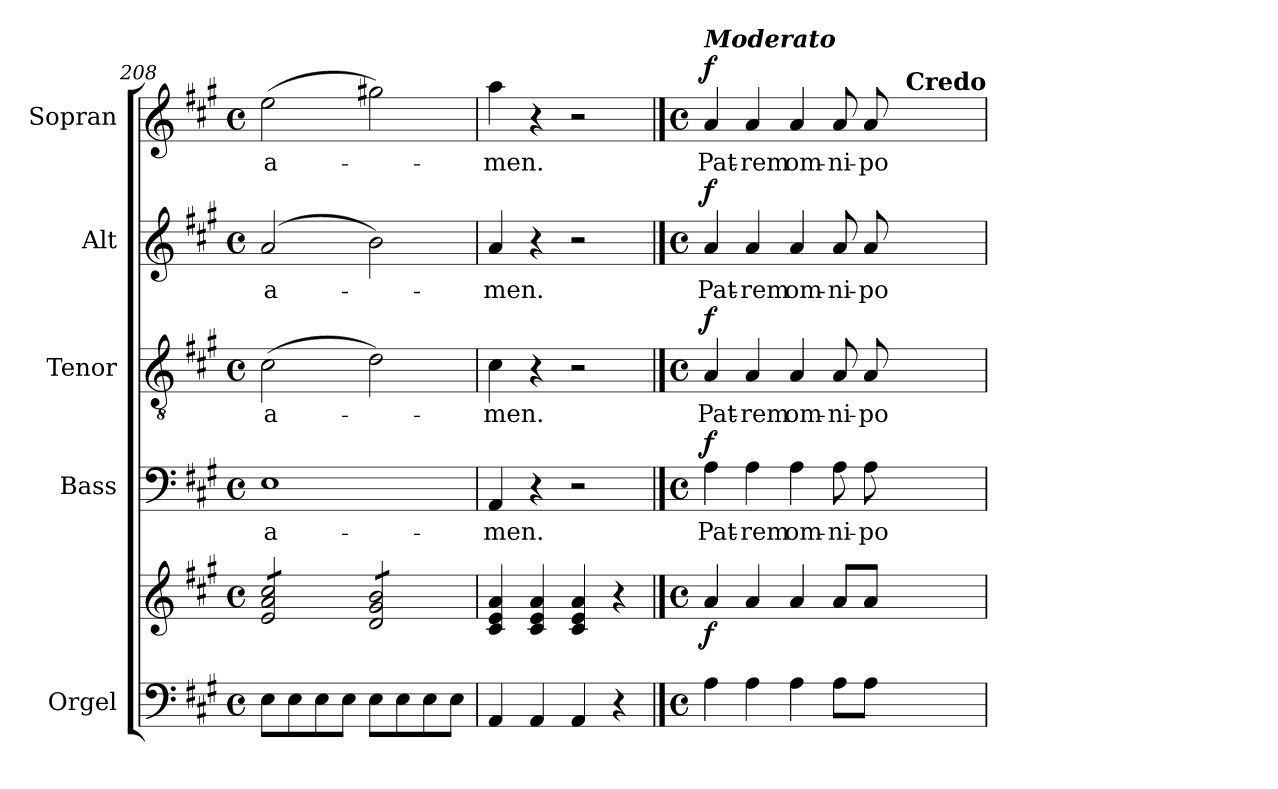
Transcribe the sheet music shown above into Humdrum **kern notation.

**kern	**kern	**dynam	**kern	**text	**dynam	**kern	**text	**dynam	**kern	**text	**dynam	**kern	**text	**dynam
*part5	*part5	*part5	*part4	*part4	*part4	*part3	*part3	*part3	*part2	*part2	*part2	*part1	*part1	*part1
*staff6	*staff5	*staff5/6	*staff4	*staff4	*staff4	*staff3	*staff3	*staff3	*staff2	*staff2	*staff2	*staff1	*staff1	*staff1
*I"Orgel	*	*	*I"Bass	*	*	*I"Tenor	*	*	*I"Alt	*	*	*I"Sopran	*	*
*I'Org.	*	*	*I'B.	*	*	*I'T.	*	*	*I'A.	*	*	*I'S.	*	*
*clefF4	*clefG2	*	*clefF4	*	*	*clefGv2	*	*	*clefG2	*	*	*clefG2	*	*
*k[f#c#g#]	*k[f#c#g#]	*	*k[f#c#g#]	*	*	*k[f#c#g#]	*	*	*k[f#c#g#]	*	*	*k[f#c#g#]	*	*
*A:	*A:	*	*A:	*	*	*A:	*	*	*A:	*	*	*A:	*	*
*M4/4	*M4/4	*	*M4/4	*	*	*M4/4	*	*	*M4/4	*	*	*M4/4	*	*
*met(c)	*met(c)	*	*met(c)	*	*	*met(c)	*	*	*met(c)	*	*	*met(c)	*	*
=208	=208	=208	=208	=208	=208	=208	=208	=208	=208	=208	=208	=208	=208	=208
!	!	!	!	!LO:LY:b	!	!	!LO:LY:b	!	!	!LO:LY:b	!	!	!LO:LY:b	!
*	*tremolo	*	*	*	*	*	*	*	*	*	*	*	*	*
8E\L	8e/ 8a/ 8cc#/L	.	1E	a-	.	(>2c#\	a-	.	(2a/	a-	.	(>2ee\	a-	.
8E\	8e/ 8a/ 8cc#/	.	.	.	.	.	.	.	.	.	.	.	.	.
8E\	8e/ 8a/ 8cc#/	.	.	.	.	.	.	.	.	.	.	.	.	.
8E\J	8e/ 8a/ 8cc#/J	.	.	.	.	.	.	.	.	.	.	.	.	.
8E\L	8d/ 8g#/ 8b/L	.	.	.	.	2d\)	.	.	2b\)	.	.	2gg#X\)	.	.
8E\	8d/ 8g#/ 8b/	.	.	.	.	.	.	.	.	.	.	.	.	.
8E\	8d/ 8g#/ 8b/	.	.	.	.	.	.	.	.	.	.	.	.	.
8E\J	8d/ 8g#/ 8b/J	.	.	.	.	.	.	.	.	.	.	.	.	.
*	*Xtremolo	*	*	*	*	*	*	*	*	*	*	*	*	*
=209	=209	=209	=209	=209	=209	=209	=209	=209	=209	=209	=209	=209	=209	=209
!	!	!	!	!LO:LY:b	!	!	!LO:LY:b	!	!	!LO:LY:b	!	!	!LO:LY:b	!
4AA/	4c#/ 4e/ 4a/	.	4AA/	-men.	.	4c#\	-men.	.	4a/	-men.	.	4aa\	-men.	.
4AA/	4c#/ 4e/ 4a/	.	4r	.	.	4r	.	.	4r	.	.	4r	.	.
4AA/	4c#/ 4e/ 4a/	.	2r	.	.	2r	.	.	2r	.	.	2r	.	.
4r	4r	.	.	.	.	.	.	.	.	.	.	.	.	.
!!LO:PB:g=z
==210	==210	==210	==210	==210	==210	==210	==210	==210	==210	==210	==210	==210	==210	==210
*M4/4	*M4/4	*	*M4/4	*	*	*M4/4	*	*	*M4/4	*	*	*M4/4	*	*
*met(c)	*met(c)	*	*met(c)	*	*	*met(c)	*	*	*met(c)	*	*	*met(c)	*	*
!	!	!	!	!	!	!	!	!	!	!	!	!LO:TX:a:Bi:t=Moderato	!	!
!	!	!LO:DY:b	!	!LO:LY:b	!LO:DY:a	!	!LO:LY:b	!LO:DY:a	!	!LO:LY:b	!LO:DY:a	!	!LO:LY:b	!LO:DY:a
4A\	4a/	f	4A\	Pat-	f	4A/	Pat-	f	4a/	Pat-	f	4a/	Pat-	f
!	!	!	!	!LO:LY:b	!	!	!LO:LY:b	!	!	!LO:LY:b	!	!	!LO:LY:b	!
4A\	4a/	.	4A\	-rem	.	4A/	-rem	.	4a/	-rem	.	4a/	-rem	.
!	!	!	!	!LO:LY:b	!	!	!LO:LY:b	!	!	!LO:LY:b	!	!	!LO:LY:b	!
4A\	4a/	.	4A\	om-	.	4A/	om-	.	4a/	om-	.	4a/	om-	.
!	!	!	!	!LO:LY:b	!	!	!LO:LY:b	!	!	!LO:LY:b	!	!	!LO:LY:b	!
8A\L	8a/L	.	8A\	-ni-	.	8A/	-ni-	.	8a/	-ni-	.	8a/	-ni-	.
!	!	!	!	!LO:LY:b	!	!	!LO:LY:b	!	!	!LO:LY:b	!	!	!LO:LY:b	!
8A\J	8a/J	.	8A\	-po-	.	8A/	-po-	.	8a/	-po-	.	8a/	-po-	.
1ryy	1ryy	.	1ryy	.	.	1ryy	.	.	1ryy	.	.	1ryy	.	.
!	!	!	!	!	!	!	!	!	!	!	!	!LO:TX:a:B:t=Credo	!	!
=	=	=	=	=	=	=	=	=	=	=	=	=	=	=
*-	*-	*-	*-	*-	*-	*-	*-	*-	*-	*-	*-	*-	*-	*-
